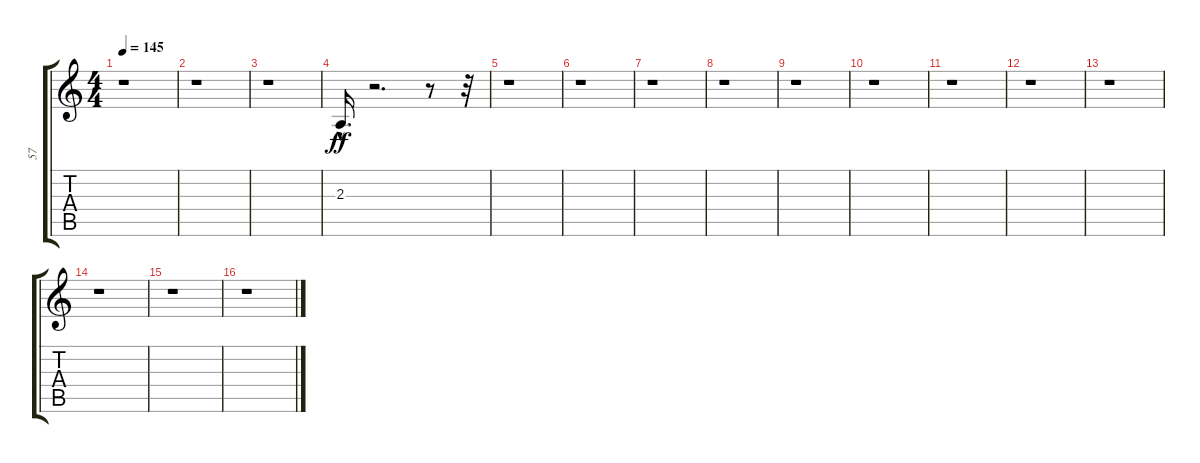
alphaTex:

\track ("57" "57") {instrument voiceoohs}
\staff {score tabs}
\tuning (E4 B3 G3 D3 A2 E2) {hide}
\ts (4 4)
\tempo 145
\clef g2
\ks c
r.1{dy f} |
r.1 |
r.1 |
2.3{hac}.16{d dy ff} r.2{d} r.8 r.32 |
r.1 |
r.1 |
r.1 |
r.1 |
r.1 |
r.1 |
r.1 |
r.1 |
r.1 |
r.1 |
r.1 |
r.1
